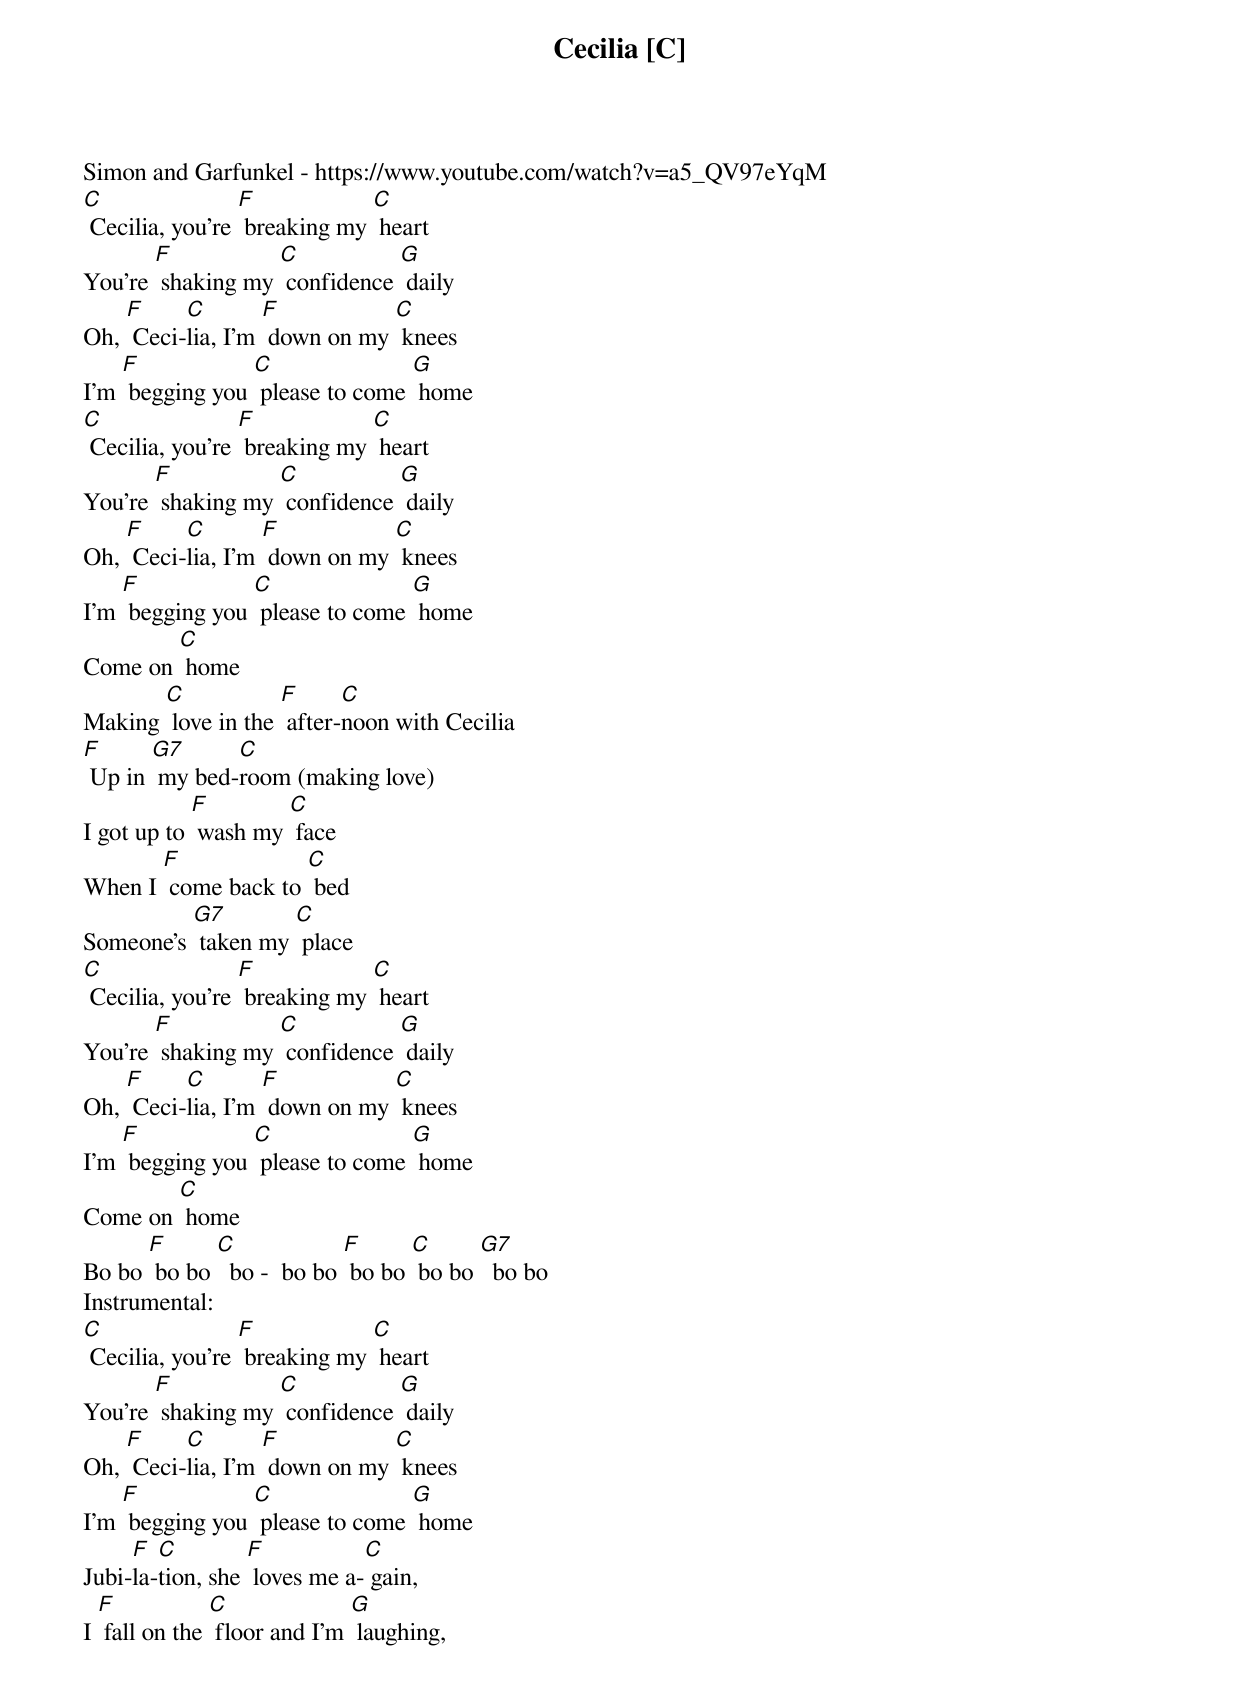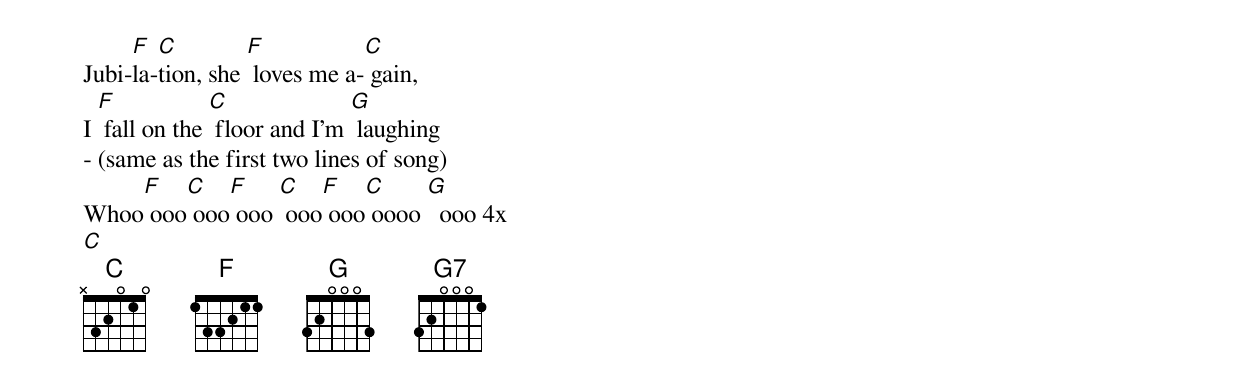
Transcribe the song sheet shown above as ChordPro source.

{t: Cecilia [C] }
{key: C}
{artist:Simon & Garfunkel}
Simon and Garfunkel - https://www.youtube.com/watch?v=a5_QV97eYqM
{c: }
[C] Cecilia, you're [F] breaking my [C] heart
You're [F] shaking my [C] confidence [G] daily
Oh, [F] Ceci-[C]lia, I'm [F] down on my [C] knees
I'm [F] begging you [C] please to come [G] home
{c: }
[C] Cecilia, you're [F] breaking my [C] heart
You're [F] shaking my [C] confidence [G] daily
Oh, [F] Ceci-[C]lia, I'm [F] down on my [C] knees
I'm [F] begging you [C] please to come [G] home
Come on [C] home
{c: }
Making [C] love in the [F] after-[C]noon with Cecilia
[F] Up in [G7] my bed-[C]room (making love)
I got up to [F] wash my [C] face
When I [F] come back to [C] bed
Someone's [G7] taken my [C] place
{c: }
[C] Cecilia, you're [F] breaking my [C] heart
You're [F] shaking my [C] confidence [G] daily
Oh, [F] Ceci-[C]lia, I'm [F] down on my [C] knees
I'm [F] begging you [C] please to come [G] home
Come on [C] home
{c: }
Bo bo [F] bo bo [C]  bo -  bo bo [F] bo bo [C] bo bo [G7]  bo bo
Instrumental:
[C] Cecilia, you're [F] breaking my [C] heart
You're [F] shaking my [C] confidence [G] daily
Oh, [F] Ceci-[C]lia, I'm [F] down on my [C] knees
I'm [F] begging you [C] please to come [G] home
{c: }
Jubi-[F]la-[C]tion, she [F] loves me a-[C] gain,
I [F] fall on the [C] floor and I’m [G] laughing,
Jubi-[F]la-[C]tion, she [F] loves me a-[C] gain,
I [F] fall on the [C] floor and I’m [G] laughing
{c: }
- (same as the first two lines of song)
Whoo[F] ooo[C] ooo[F] ooo [C] ooo[F] ooo[C] oooo [G]  ooo 4x
[C]
